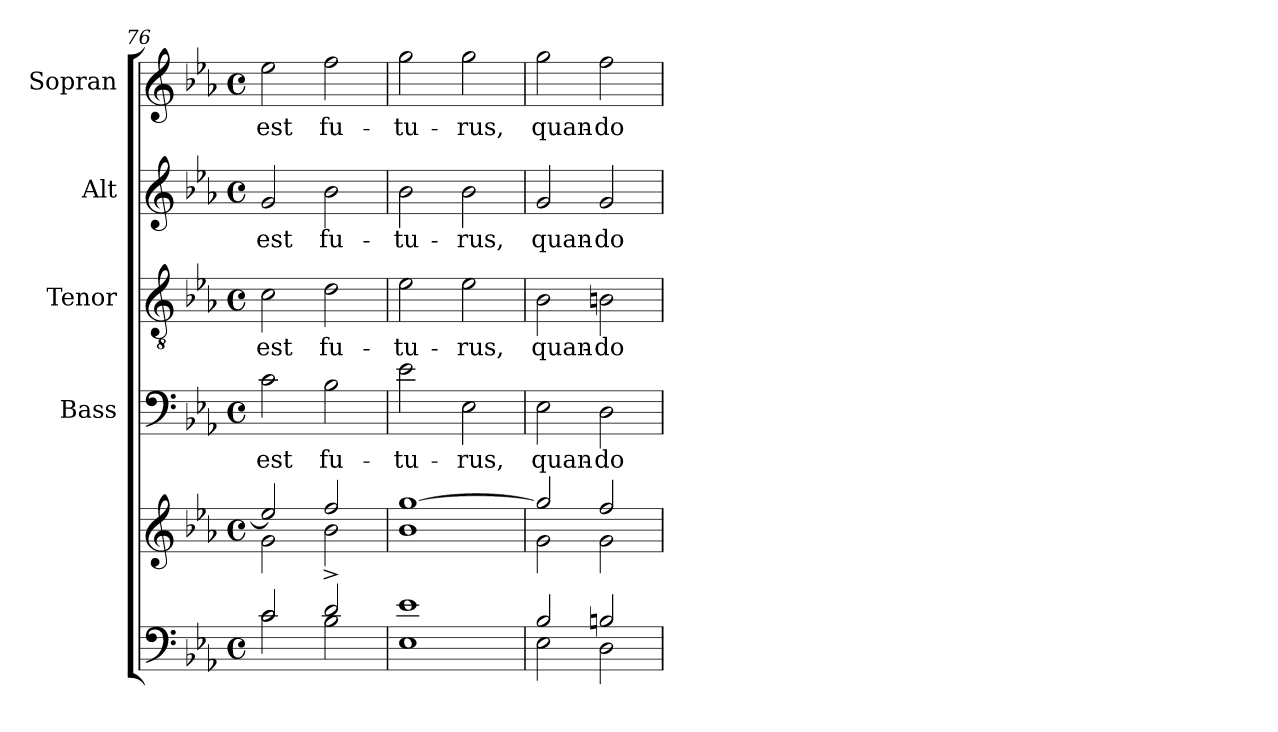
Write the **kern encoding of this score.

**kern	**kern	**kern	**text	**kern	**text	**kern	**text	**kern	**text
*part5	*part5	*part4	*part4	*part3	*part3	*part2	*part2	*part1	*part1
*staff6	*staff5	*staff4	*staff4	*staff3	*staff3	*staff2	*staff2	*staff1	*staff1
*	*	*I"Bass	*	*I"Tenor	*	*I"Alt	*	*I"Sopran	*
*	*	*I'B.	*	*I'T.	*	*I'A.	*	*I'S.	*
*clefF4	*clefG2	*clefF4	*	*clefGv2	*	*clefG2	*	*clefG2	*
*k[b-e-a-]	*k[b-e-a-]	*k[b-e-a-]	*	*k[b-e-a-]	*	*k[b-e-a-]	*	*k[b-e-a-]	*
*E-:	*E-:	*E-:	*	*E-:	*	*E-:	*	*E-:	*
*M4/4	*M4/4	*M4/4	*	*M4/4	*	*M4/4	*	*M4/4	*
*met(c)	*met(c)	*met(c)	*	*met(c)	*	*met(c)	*	*met(c)	*
=76	=76	=76	=76	=76	=76	=76	=76	=76	=76
*^	*^	*	*	*	*	*	*	*	*
!	!	!	!	!	!LO:LY:b	!	!LO:LY:b	!	!LO:LY:b	!	!LO:LY:b
2c/	2c\	2ee-/]	2g\	2c\	est	2c\	est	2g/	est	2ee-\	est
!	!	!	!	!	!LO:LY:b	!	!LO:LY:b	!	!LO:LY:b	!	!LO:LY:b
2d^</	2B-\	2ff/	2b-\	2B-\	fu-	2d\	fu-	2b-\	fu-	2ff\	fu-
=77	=77	=77	=77	=77	=77	=77	=77	=77	=77	=77	=77
!	!	!	!	!	!LO:LY:b	!	!LO:LY:b	!	!LO:LY:b	!	!LO:LY:b
1e-	1E-	[>1gg	1b-	2e-\	-tu-	2e-\	-tu-	2b-\	-tu-	2gg\	-tu-
!	!	!	!	!	!LO:LY:b	!	!LO:LY:b	!	!LO:LY:b	!	!LO:LY:b
.	.	.	.	2E-\	-rus,	2e-\	-rus,	2b-\	-rus,	2gg\	-rus,
=78	=78	=78	=78	=78	=78	=78	=78	=78	=78	=78	=78
!	!	!	!	!	!LO:LY:b	!	!LO:LY:b	!	!LO:LY:b	!	!LO:LY:b
2B-/	2E-\	2gg/]	2g\	2E-\	quan-	2B-\	quan-	2g/	quan-	2gg\	quan-
!	!	!	!	!	!LO:LY:b	!	!LO:LY:b	!	!LO:LY:b	!	!LO:LY:b
2Bn/	2D\	2ff/	2g\	2D\	-do	2Bn\	-do	2g/	-do	2ff\	-do
*v	*v	*	*	*	*	*	*	*	*	*	*
*	*v	*v	*	*	*	*	*	*	*	*
=	=	=	=	=	=	=	=	=	=
*-	*-	*-	*-	*-	*-	*-	*-	*-	*-
